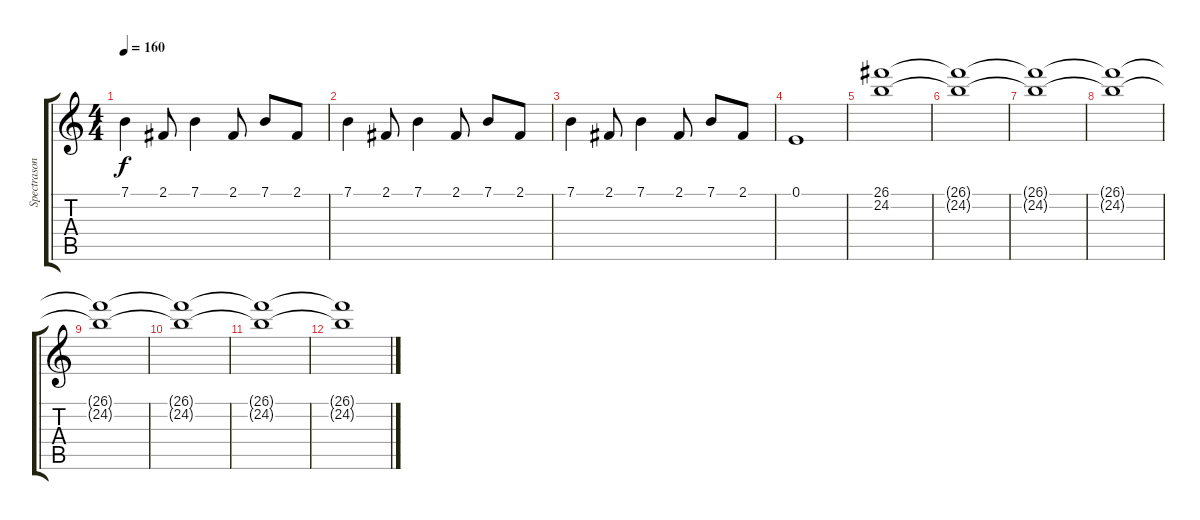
\track ("Spectrasonics Omnisphere" "Spectrason") {instrument pad4choir}
\staff {score tabs}
\tuning (E4 B3 G3 D3 A2 E2) {hide}
\ts (4 4)
\tempo 160
\clef g2
\ks c
7.1.4{dy f} 2.1.8 7.1.4 2.1.8 7.1.8 2.1.8 |
7.1.4 2.1.8 7.1.4 2.1.8 7.1.8 2.1.8 |
7.1.4 2.1.8 7.1.4 2.1.8 7.1.8 2.1.8 |
0.1.1 |
(26.1 24.2).1{volume 10 instrument tremolostrings} |
(26.1{t} 24.2{t}).1 |
(26.1{t} 24.2{t}).1 |
(26.1{t} 24.2{t}).1 |
(26.1{t} 24.2{t}).1{volume 10 instrument tremolostrings} |
(26.1{t} 24.2{t}).1 |
(26.1{t} 24.2{t}).1 |
(26.1{t} 24.2{t}).1
